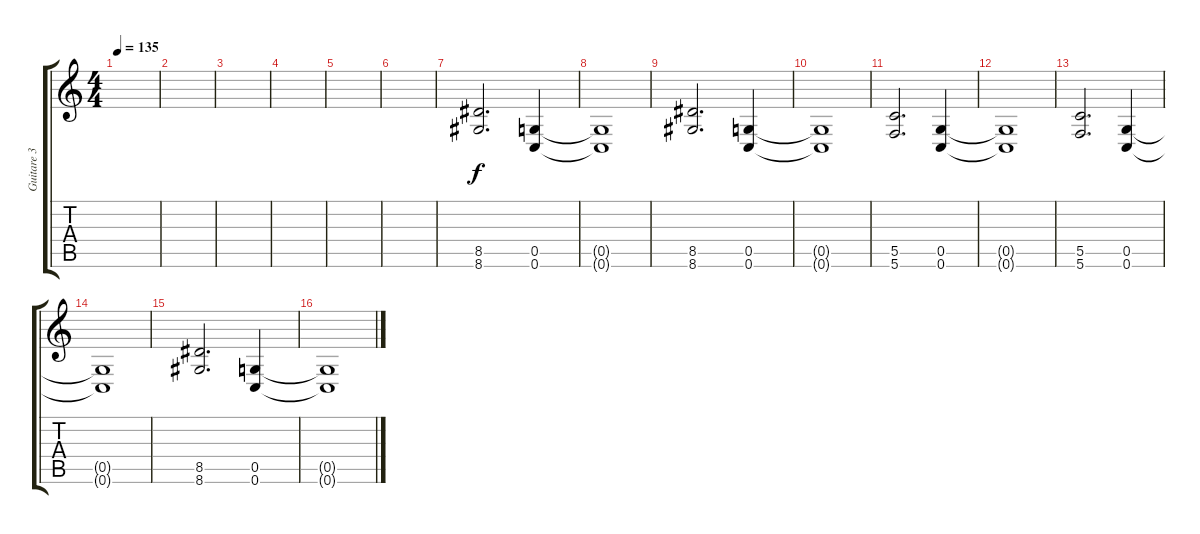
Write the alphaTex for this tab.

\track ("Guitare 3" "Guitare 3") {instrument distortionguitar}
\staff {score tabs}
\tuning (E4 C4 G3 C3 G2 C2) {hide}
\ts (4 4)
\tempo 135
\clef g2
\ks c
|
|
|
|
|
|
(8.5 8.6).2{d} (0.5 0.6).4 |
(0.5{t} 0.6{t}).1 |
(8.5 8.6).2{d} (0.5 0.6).4 |
(0.5{t} 0.6{t}).1 |
(5.5 5.6).2{d} (0.5 0.6).4 |
(0.5{t} 0.6{t}).1 |
(5.5 5.6).2{d} (0.5 0.6).4 |
(0.5{t} 0.6{t}).1 |
(8.5 8.6).2{d} (0.5 0.6).4 |
(0.5{t} 0.6{t}).1
